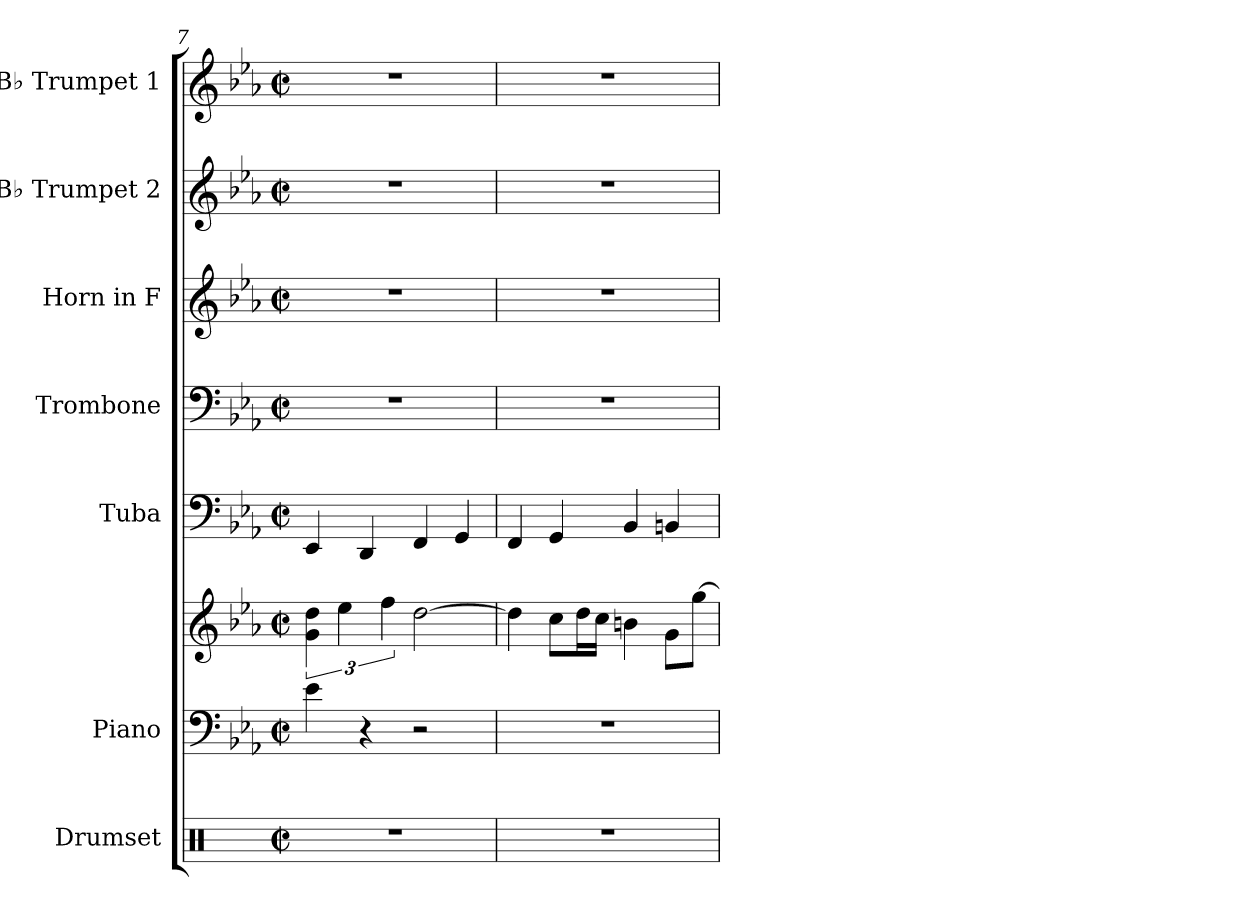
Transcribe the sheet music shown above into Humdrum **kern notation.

**kern	**kern	**kern	**kern	**kern	**kern	**kern	**kern
*part7	*part6	*part6	*part5	*part4	*part3	*part2	*part1
*staff8	*staff7	*staff6	*staff5	*staff4	*staff3	*staff2	*staff1
*I"Drumset	*I"Piano	*	*I"Tuba	*I"Trombone	*I"Horn in F	*I"B♭ Trumpet 2	*I"B♭ Trumpet 1
*I'Drs.	*I'Pno.	*	*I'Tba.	*I'Tbn.	*	*I'B♭ Tpt. 2	*I'B♭ Tpt. 1
*clefX	*clefF4	*clefG2	*clefF4	*clefF4	*clefG2	*clefG2	*clefG2
*	*	*	*	*	*ITrd4c7	*ITrd1c2	*ITrd1c2
*k[]	*k[b-e-a-]	*k[b-e-a-]	*k[b-e-a-]	*k[b-e-a-]	*k[b-e-a-d-]	*k[b-e-a-d-g-]	*k[b-e-a-d-g-]
*M2/2	*M2/2	*M2/2	*M2/2	*M2/2	*M2/2	*M2/2	*M2/2
*met(c|)	*met(c|)	*met(c|)	*met(c|)	*met(c|)	*met(c|)	*met(c|)	*met(c|)
=7	=7	=7	=7	=7	=7	=7	=7
1r	4e-\	6g\ 6dd\	4EE-/	1r	1r	1r	1r
.	.	6ee-\	.	.	.	.	.
.	4r	.	4DD/	.	.	.	.
.	.	6ff\	.	.	.	.	.
.	2r	[2dd\	4FF/	.	.	.	.
.	.	.	4GG/	.	.	.	.
=8	=8	=8	=8	=8	=8	=8	=8
1r	1r	4dd\]	4FF/	1r	1r	1r	1r
.	.	8cc\L	4GG/	.	.	.	.
.	.	16dd\L	.	.	.	.	.
.	.	16cc\JJ	.	.	.	.	.
.	.	4bn\	4BB-/	.	.	.	.
.	.	8g\L	4BBn/	.	.	.	.
.	.	[8gg\J	.	.	.	.	.
=	=	=	=	=	=	=	=
*-	*-	*-	*-	*-	*-	*-	*-
